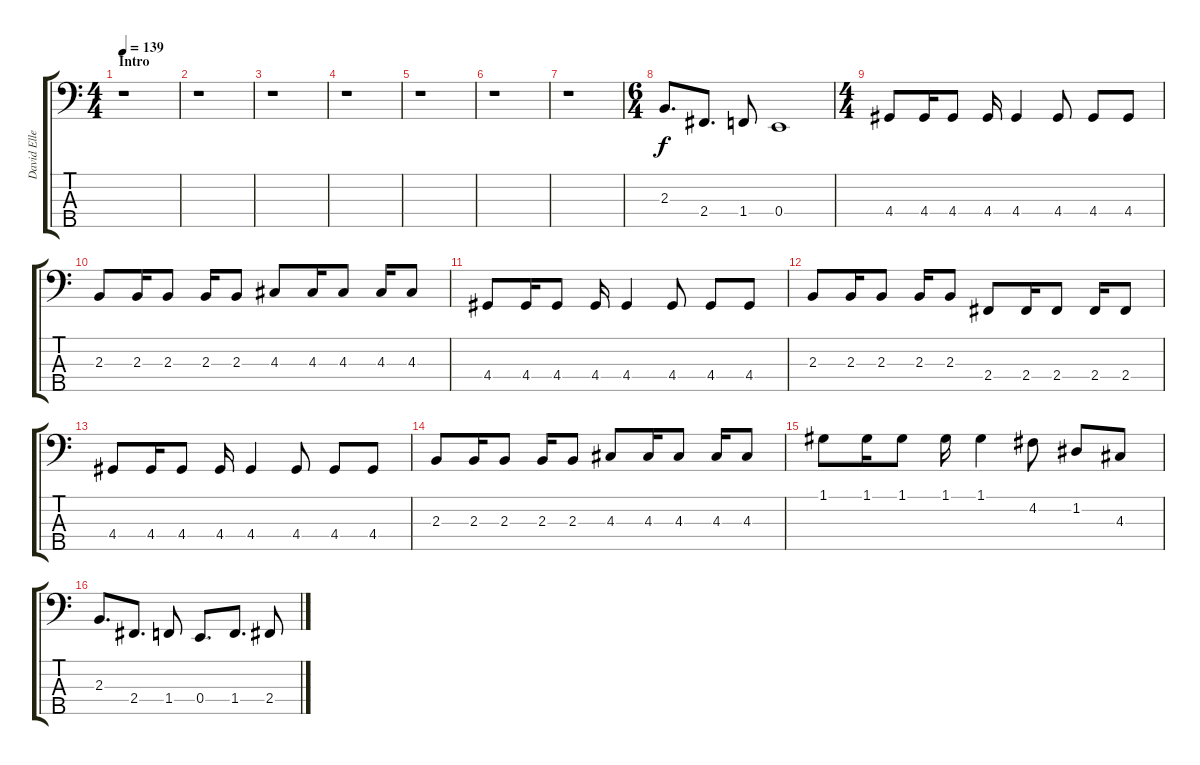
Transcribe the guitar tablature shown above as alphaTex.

\track ("David Ellefson" "David Elle") {instrument electricbasspick}
\staff {score tabs}
\tuning (G2 D2 A1 E1 B0) {hide}
\ts (4 4)
\section ("" "Intro")
\tempo 139
\clef f4
\ks c
r.1{dy f instrument electricbasspick} |
r.1 |
r.1 |
r.1 |
r.1 |
r.1 |
r.1 |
\ts (6 4)
2.3.8{d} 2.4.8{d} 1.4.8 0.4.1 |
\ts (4 4)
4.4.8 4.4.16 4.4.8 4.4.16 4.4.4 4.4.8 4.4.8 4.4.8 |
2.3.8 2.3.16 2.3.8 2.3.16 2.3.8 4.3.8 4.3.16 4.3.8 4.3.16 4.3.8 |
4.4.8 4.4.16 4.4.8 4.4.16 4.4.4 4.4.8 4.4.8 4.4.8 |
2.3.8 2.3.16 2.3.8 2.3.16 2.3.8 2.4.8 2.4.16 2.4.8 2.4.16 2.4.8 |
4.4.8 4.4.16 4.4.8 4.4.16 4.4.4 4.4.8 4.4.8 4.4.8 |
2.3.8 2.3.16 2.3.8 2.3.16 2.3.8 4.3.8 4.3.16 4.3.8 4.3.16 4.3.8 |
1.1.8 1.1.16 1.1.8 1.1.16 1.1.4 4.2.8 1.2.8 4.3.8 |
2.3.8{d} 2.4.8{d} 1.4.8 0.4.8{d} 1.4.8{d} 2.4.8
